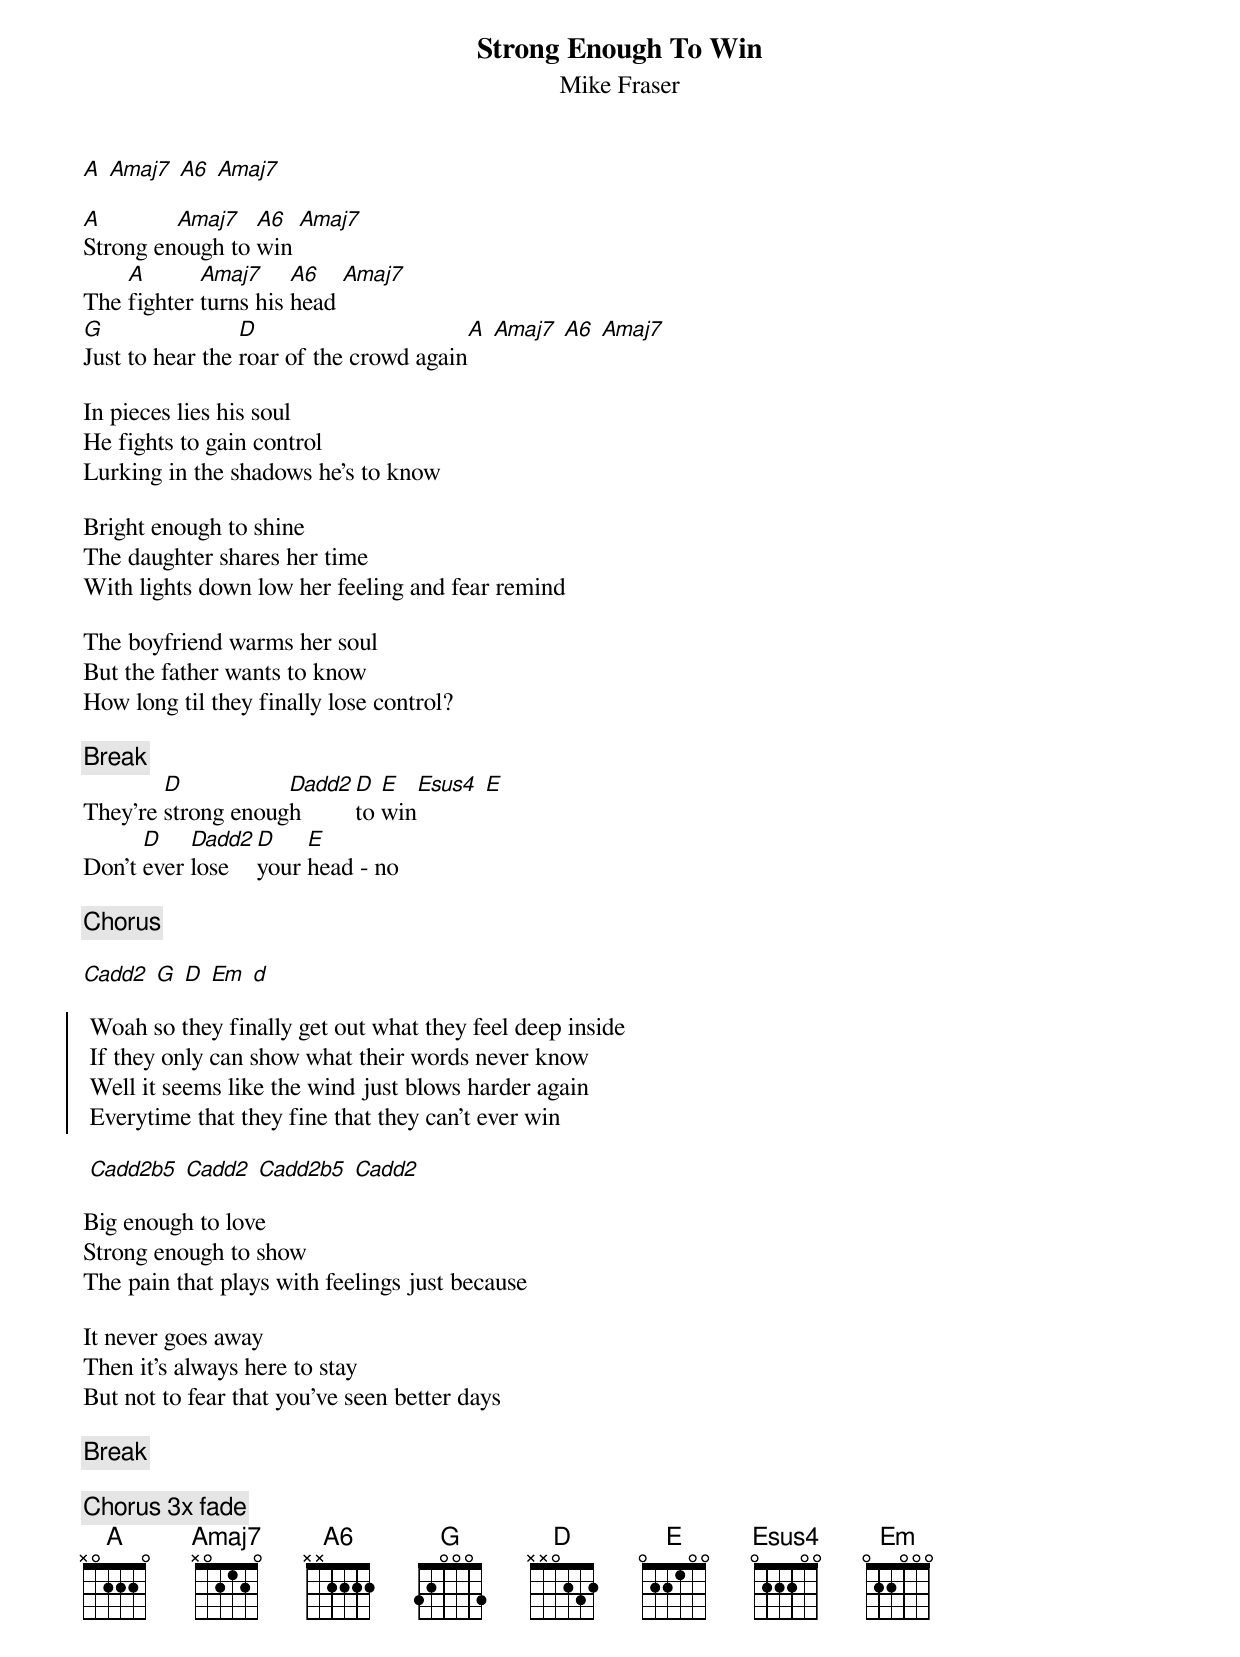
{title:Strong Enough To Win}
{subtitle:Mike Fraser}
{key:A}

[A] [Amaj7] [A6] [Amaj7]

[A]Strong en[Amaj7]ough to [A6]win [Amaj7]
The [A]fighter [Amaj7]turns his [A6]head [Amaj7]
[G]Just to hear the [D]roar of the crowd again[A] [Amaj7] [A6] [Amaj7]

In pieces lies his soul
He fights to gain control
Lurking in the shadows he's to know

Bright enough to shine
The daughter shares her time
With lights down low her feeling and fear remind

The boyfriend warms her soul
But the father wants to know
How long til they finally lose control?

{c:Break}
They're [D]strong enoug[Dadd2]h [D]to [E]win[Esus4] [E]
Don't [D]ever [Dadd2]lose [D]your [E]head - no

{c:Chorus}

[Cadd2] [G] [D] [Em] [d]

{soc}
 Woah so they finally get out what they feel deep inside
 If they only can show what their words never know
 Well it seems like the wind just blows harder again
 Everytime that they fine that they can't ever win
 {eoc}

 [Cadd2b5] [Cadd2] [Cadd2b5] [Cadd2]

Big enough to love
Strong enough to show
The pain that plays with feelings just because

It never goes away
Then it's always here to stay
But not to fear that you've seen better days

{c:Break}

{c:Chorus 3x fade}
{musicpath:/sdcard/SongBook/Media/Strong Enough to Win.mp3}
